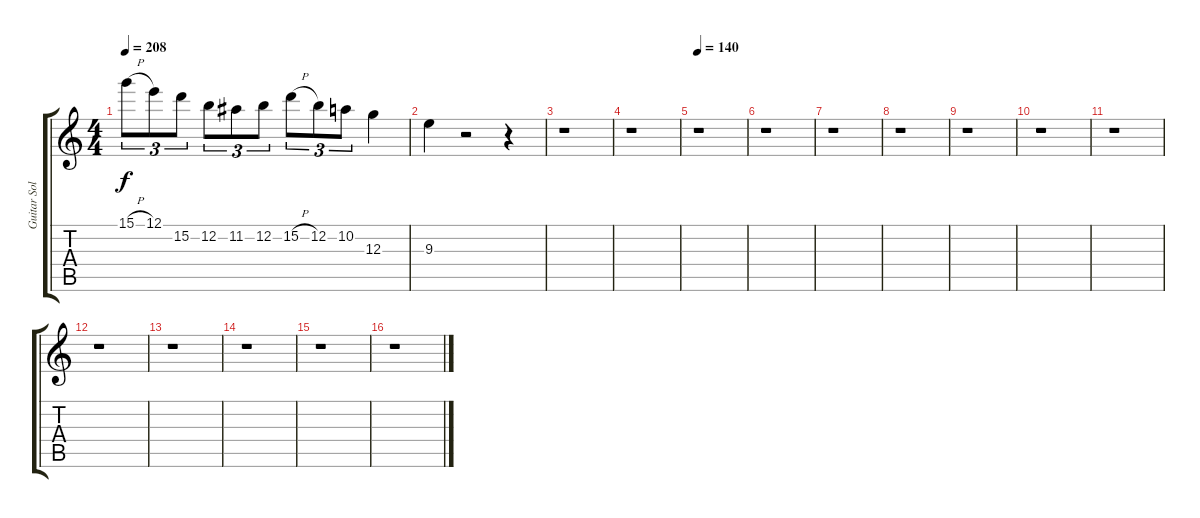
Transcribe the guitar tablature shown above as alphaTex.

\track ("Guitar Solo" "Guitar Sol") {instrument distortionguitar}
\staff {score tabs}
\tuning (E4 B3 G3 D3 A2 E2) {hide}
\ts (4 4)
\tempo 208
\clef g2
\ks c
15.1{h}.8{tu (3 2) dy f} 12.1.8{tu (3 2)} 15.2.8{tu (3 2)} 12.2.8{tu (3 2)} 11.2.8{tu (3 2)} 12.2.8{tu (3 2)} 15.2{h}.8{tu (3 2)} 12.2.8{tu (3 2)} 10.2.8{tu (3 2)} 12.3.4 |
9.3.4 r.2 r.4 |
r.1 |
r.1 |
\tempo 140
r.1 |
r.1 |
r.1 |
r.1 |
r.1 |
r.1 |
r.1 |
r.1 |
r.1 |
r.1 |
r.1 |
r.1
